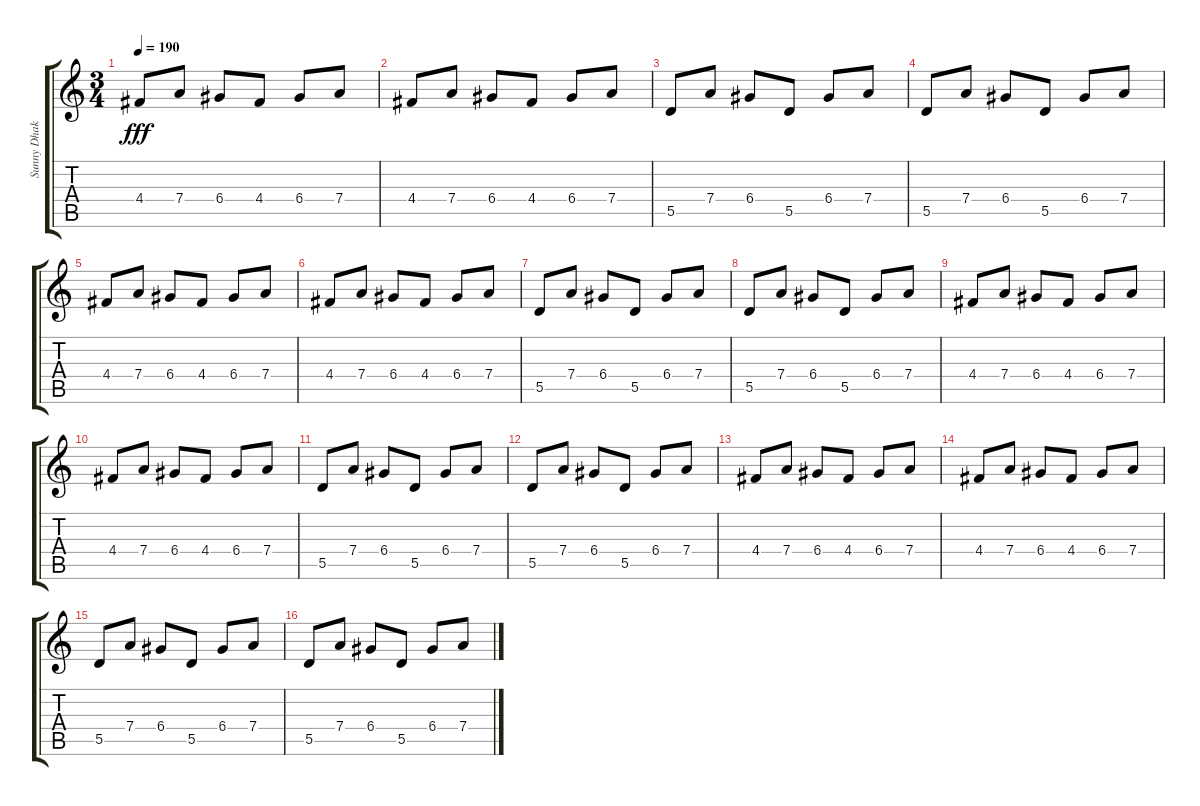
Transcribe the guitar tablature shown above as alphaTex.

\track ("Sunny Dhak" "Sunny Dhak") {instrument distortionguitar}
\staff {score tabs}
\tuning (E4 B3 G3 D3 A2 E2) {hide}
\ts (3 4)
\tempo 190
\clef g2
\ks c
4.4.8{dy fff} 7.4.8 6.4.8 4.4.8 6.4.8 7.4.8 |
4.4.8 7.4.8 6.4.8 4.4.8 6.4.8 7.4.8 |
5.5.8 7.4.8 6.4.8 5.5.8 6.4.8 7.4.8 |
5.5.8 7.4.8 6.4.8 5.5.8 6.4.8 7.4.8 |
4.4.8 7.4.8 6.4.8 4.4.8 6.4.8 7.4.8 |
4.4.8 7.4.8 6.4.8 4.4.8 6.4.8 7.4.8 |
5.5.8 7.4.8 6.4.8 5.5.8 6.4.8 7.4.8 |
5.5.8 7.4.8 6.4.8 5.5.8 6.4.8 7.4.8 |
4.4.8 7.4.8 6.4.8 4.4.8 6.4.8 7.4.8 |
4.4.8 7.4.8 6.4.8 4.4.8 6.4.8 7.4.8 |
5.5.8 7.4.8 6.4.8 5.5.8 6.4.8 7.4.8 |
5.5.8 7.4.8 6.4.8 5.5.8 6.4.8 7.4.8 |
4.4.8 7.4.8 6.4.8 4.4.8 6.4.8 7.4.8 |
4.4.8 7.4.8 6.4.8 4.4.8 6.4.8 7.4.8 |
5.5.8 7.4.8 6.4.8 5.5.8 6.4.8 7.4.8 |
5.5.8 7.4.8 6.4.8 5.5.8 6.4.8 7.4.8
